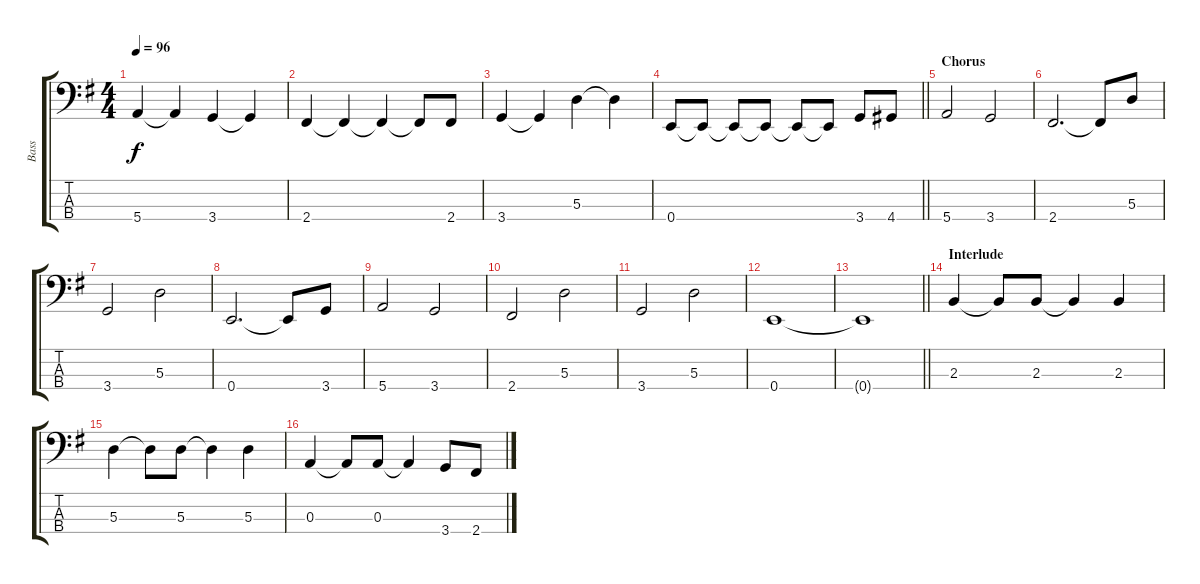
\track ("Bass" "Bass") {instrument electricbassfinger}
\staff {score tabs}
\tuning (G2 D2 A1 E1) {hide}
\ts (4 4)
\tempo 96
\clef f4
\ks g
5.4.4{dy f} 5.4{t}.4 3.4.4 3.4{t}.4 |
2.4.4 2.4{t}.4 2.4{t}.4 2.4{t}.8 2.4.8 |
3.4.4 3.4{t}.4 5.3.4 5.3{t}.4 |
\barLineRight lightlight
0.4.8 0.4{t}.8 0.4{t}.8 0.4{t}.8 0.4{t}.8 0.4{t}.8 3.4.8 4.4.8 |
\section ("" "Chorus ")
5.4.2 3.4.2 |
2.4.2{d} 2.4{t}.8 5.3.8 |
3.4.2 5.3.2 |
0.4.2{d} 0.4{t}.8 3.4.8 |
5.4.2 3.4.2 |
2.4.2 5.3.2 |
3.4.2 5.3.2 |
0.4.1 |
\barLineRight lightlight
0.4{t}.1 |
\section ("" "Interlude")
2.3.4 2.3{t}.8 2.3.8 2.3{t}.4 2.3.4 |
5.3.4 5.3{t}.8 5.3.8 5.3{t}.4 5.3.4 |
0.3.4 0.3{t}.8 0.3.8 0.3{t}.4 3.4.8 2.4.8
